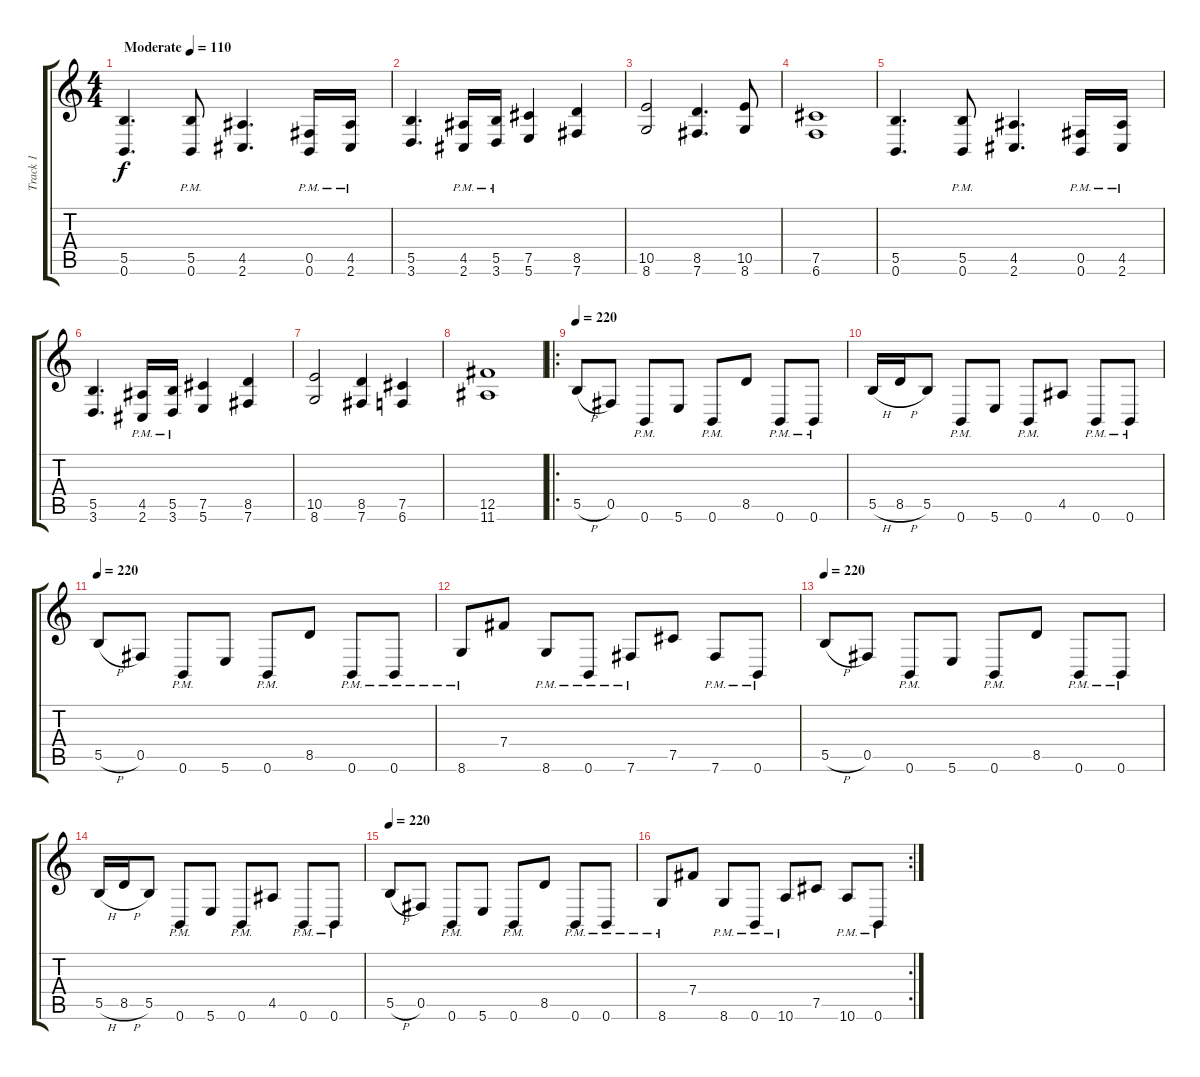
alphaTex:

\track ("Track 1" "Track 1") {instrument distortionguitar}
\staff {score tabs}
\tuning (Db4 Ab3 E3 B2 Gb2 B1) {hide}
\ts (4 4)
\tempo (110 "Moderate")
\clef g2
\ks c
(5.5 0.6).4{d dy f instrument distortionguitar} (5.5{pm} 0.6{pm}).8 (4.5 2.6).4{d} (0.5{pm} 0.6{pm}).16 (4.5{pm} 2.6{pm}).16 |
(5.5 3.6).4{d} (4.5{pm} 2.6{pm}).16 (5.5{pm} 3.6{pm}).16 (7.5 5.6).4 (8.5 7.6).4 |
(10.5 8.6).2 (8.5 7.6).4{d} (10.5 8.6).8 |
(7.5 6.6).1 |
(5.5 0.6).4{d} (5.5{pm} 0.6{pm}).8 (4.5 2.6).4{d} (0.5{pm} 0.6{pm}).16 (4.5{pm} 2.6{pm}).16 |
(5.5 3.6).4{d} (4.5{pm} 2.6{pm}).16 (5.5{pm} 3.6{pm}).16 (7.5 5.6).4 (8.5 7.6).4 |
(10.5 8.6).2 (8.5 7.6).4 (7.5 6.6).4 |
(12.5 11.6).1 |
\ro
\tempo 220
5.5{h}.8 0.5.8 0.6{pm}.8 5.6.8 0.6{pm}.8 8.5.8 0.6{pm}.8 0.6{pm}.8 |
5.5{h}.16 8.5{h}.16 5.5.8 0.6{pm}.8 5.6.8 0.6{pm}.8 4.5.8 0.6{pm}.8 0.6{pm}.8 |
\tempo 220
5.5{h}.8 0.5.8 0.6{pm}.8 5.6.8 0.6{pm}.8 8.5.8 0.6{pm}.8 0.6{pm}.8 |
8.6{pm}.8 7.4.8 8.6{pm}.8 0.6{pm}.8 7.6{pm}.8 7.5.8 7.6{pm}.8 0.6{pm}.8 |
\tempo 220
5.5{h}.8 0.5.8 0.6{pm}.8 5.6.8 0.6{pm}.8 8.5.8 0.6{pm}.8 0.6{pm}.8 |
5.5{h}.16 8.5{h}.16 5.5.8 0.6{pm}.8 5.6.8 0.6{pm}.8 4.5.8 0.6{pm}.8 0.6{pm}.8 |
\tempo 220
5.5{h}.8 0.5.8 0.6{pm}.8 5.6.8 0.6{pm}.8 8.5.8 0.6{pm}.8 0.6{pm}.8 |
\rc 2
8.6{pm}.8 7.4.8 8.6{pm}.8 0.6{pm}.8 10.6{pm}.8 7.5.8 10.6{pm}.8 0.6{pm}.8
